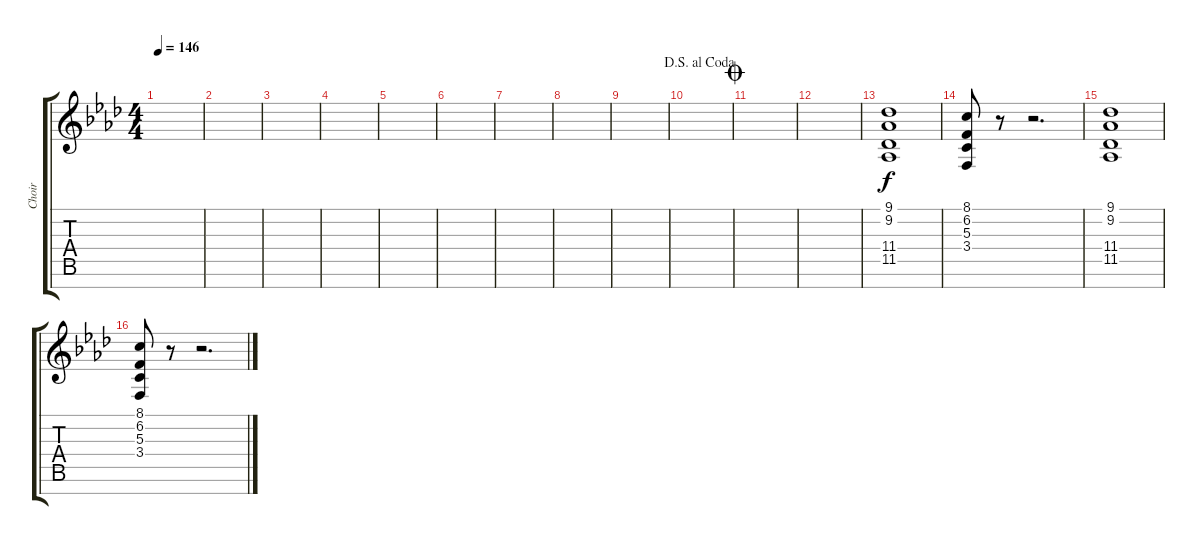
\track ("Choir" "Choir") {instrument choiraahs}
\staff {score tabs}
\tuning (E4 B3 G3 D3 A2 E2 B1) {hide}
\ts (4 4)
\tempo 146
\clef g2
\ks fminor
|
|
|
|
|
|
|
|
|
\jump dalsegnoalcoda
|
\jump coda
|
|
(9.1 9.2 11.4 11.5).1{dy f} |
(8.1 6.2 5.3 3.4).8 r.8 r.2{d} |
(9.1 9.2 11.4 11.5).1 |
(8.1 6.2 5.3 3.4).8 r.8 r.2{d}
